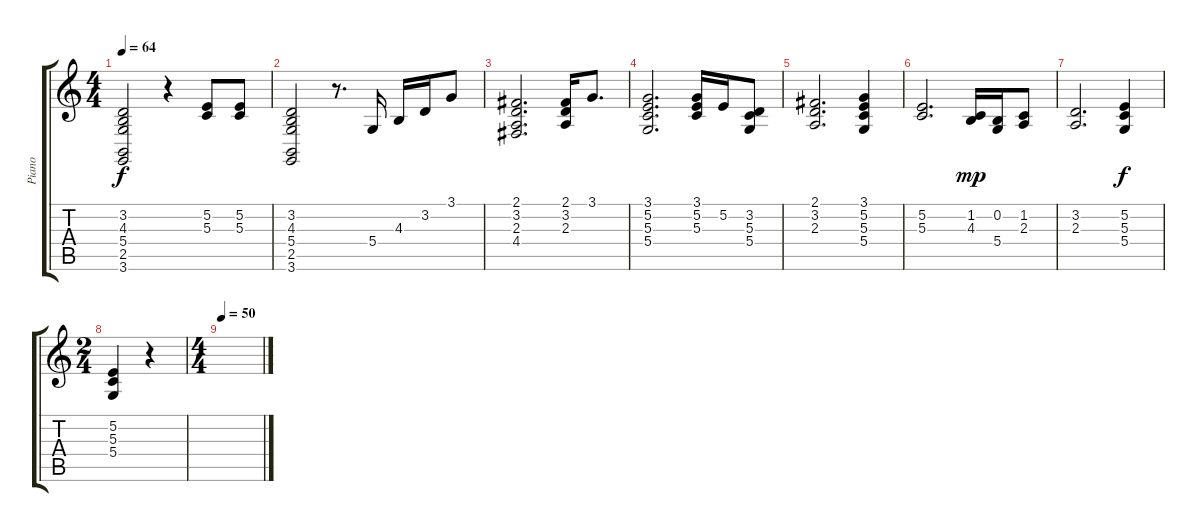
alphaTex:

\track ("Piano" "Piano") {instrument acousticgrandpiano}
\staff {score tabs}
\tuning (E4 B3 G3 D3 A2 E2) {hide}
\ts (4 4)
\tempo 64
\clef g2
\ks c
(3.2 4.3 5.4 2.5 3.6).2{dy f balance 8} r.4 (5.2 5.3).8{balance 14} (5.2 5.3).8{balance 2} |
(3.2 4.3 5.4 2.5 3.6).2{balance 8} r.8{d} 5.4.16{balance 14} 4.3.16 3.2.16 3.1.8 |
(2.1 3.2 2.3 4.4).2{d balance 8} (2.1 3.2 2.3).16 3.1.8{d} |
(3.1 5.2 5.3 5.4).2{d balance 14} (3.1 5.2 5.3).16 5.2.16 (3.2 5.3 5.4).8 |
(2.1 3.2 2.3).2{d} (3.1 5.2 5.3 5.4).4 |
(5.2 5.3).2{d} (1.2 4.3).16{dy mp} (0.2 5.4).16 (1.2 2.3).8 |
(3.2 2.3).2{d} (5.2 5.3 5.4).4{dy f} |
\ts (2 4)
(5.2 5.3 5.4).4 r.4 |
\ts (4 4)
\tempo 50
